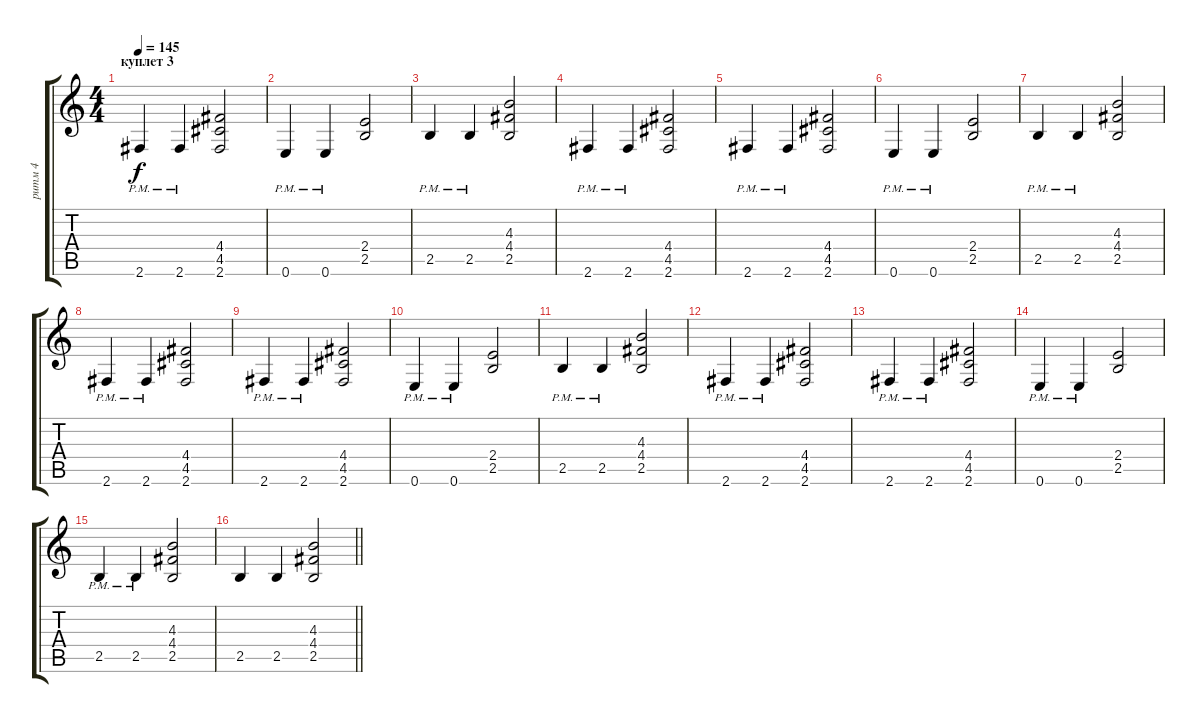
\track ("ритм 4" "ритм 4") {instrument distortionguitar}
\staff {score tabs}
\tuning (E4 B3 G3 D3 A2 E2) {hide}
\ts (4 4)
\section ("" "куплет 3")
\tempo 145
\clef g2
\ks c
2.6{pm}.4{dy f} 2.6{pm}.4 (4.4 4.5 2.6).2 |
0.6{pm}.4 0.6{pm}.4 (2.4 2.5).2 |
2.5{pm}.4 2.5{pm}.4 (4.3 4.4 2.5).2 |
2.6{pm}.4 2.6{pm}.4 (4.4 4.5 2.6).2 |
2.6{pm}.4 2.6{pm}.4 (4.4 4.5 2.6).2 |
0.6{pm}.4 0.6{pm}.4 (2.4 2.5).2 |
2.5{pm}.4 2.5{pm}.4 (4.3 4.4 2.5).2 |
2.6{pm}.4 2.6{pm}.4 (4.4 4.5 2.6).2 |
2.6{pm}.4 2.6{pm}.4 (4.4 4.5 2.6).2 |
0.6{pm}.4 0.6{pm}.4 (2.4 2.5).2 |
2.5{pm}.4 2.5{pm}.4 (4.3 4.4 2.5).2 |
2.6{pm}.4 2.6{pm}.4 (4.4 4.5 2.6).2 |
2.6{pm}.4 2.6{pm}.4 (4.4 4.5 2.6).2 |
0.6{pm}.4 0.6{pm}.4 (2.4 2.5).2 |
2.5{pm}.4 2.5{pm}.4 (4.3 4.4 2.5).2 |
\barLineRight lightlight
2.5.4 2.5.4 (4.3 4.4 2.5).2
